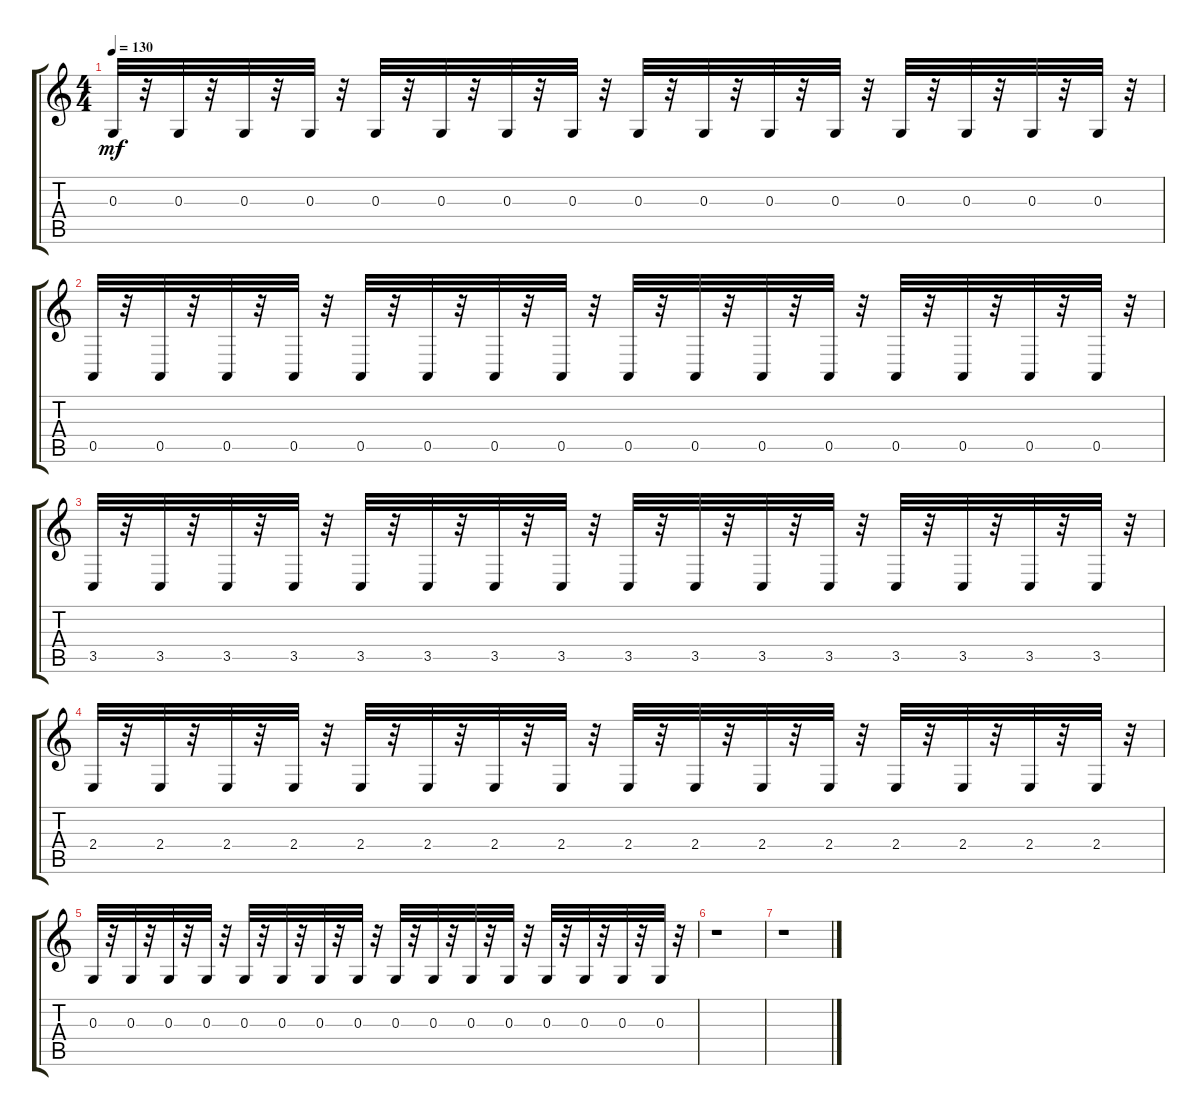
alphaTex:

\track "" {instrument lead2sawtooth}
\staff {score tabs}
\tuning (E4 B3 G3 D3 A2 E2) {hide}
\ts (4 4)
\tempo 130
\clef g2
\ks c
0.3.32{dy mf} r.32 0.3.32 r.32 0.3.32 r.32 0.3.32 r.32 0.3.32 r.32 0.3.32 r.32 0.3.32 r.32 0.3.32 r.32 0.3.32 r.32 0.3.32 r.32 0.3.32 r.32 0.3.32 r.32 0.3.32 r.32 0.3.32 r.32 0.3.32 r.32 0.3.32 r.32 |
0.5.32 r.32 0.5.32 r.32 0.5.32 r.32 0.5.32 r.32 0.5.32 r.32 0.5.32 r.32 0.5.32 r.32 0.5.32 r.32 0.5.32 r.32 0.5.32 r.32 0.5.32 r.32 0.5.32 r.32 0.5.32 r.32 0.5.32 r.32 0.5.32 r.32 0.5.32 r.32 |
3.5.32 r.32 3.5.32 r.32 3.5.32 r.32 3.5.32 r.32 3.5.32 r.32 3.5.32 r.32 3.5.32 r.32 3.5.32 r.32 3.5.32 r.32 3.5.32 r.32 3.5.32 r.32 3.5.32 r.32 3.5.32 r.32 3.5.32 r.32 3.5.32 r.32 3.5.32 r.32 |
2.4.32 r.32 2.4.32 r.32 2.4.32 r.32 2.4.32 r.32 2.4.32 r.32 2.4.32 r.32 2.4.32 r.32 2.4.32 r.32 2.4.32 r.32 2.4.32 r.32 2.4.32 r.32 2.4.32 r.32 2.4.32 r.32 2.4.32 r.32 2.4.32 r.32 2.4.32 r.32 |
0.3.32 r.32 0.3.32 r.32 0.3.32 r.32 0.3.32 r.32 0.3.32 r.32 0.3.32 r.32 0.3.32 r.32 0.3.32 r.32 0.3.32 r.32 0.3.32 r.32 0.3.32 r.32 0.3.32 r.32 0.3.32 r.32 0.3.32 r.32 0.3.32 r.32 0.3.32 r.32 |
r.1 |
r.1
